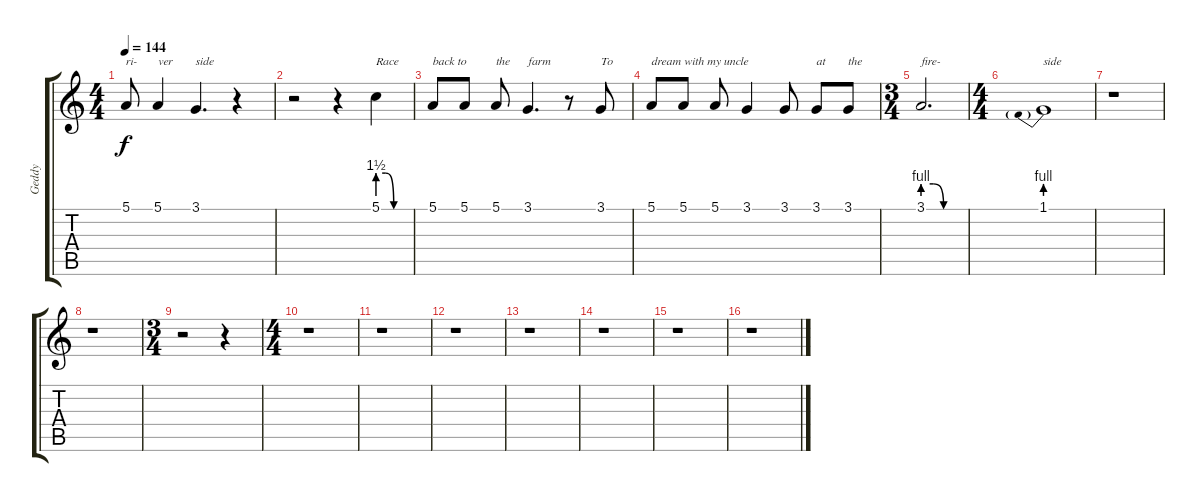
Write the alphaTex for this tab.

\track ("Geddy" "Geddy") {instrument lead6voice}
\staff {score tabs}
\tuning (E4 B3 G3 D3 A2 E2) {hide}
\ts (4 4)
\tempo 144
\clef g2
\ks c
5.1.8{txt "ri-" dy f} 5.1.4{txt "ver"} 3.1.4{d txt "side"} r.4 |
r.2 r.4 5.1{be (custom 0 6 15 6 30 0 60 0)}.4{txt "Race"} |
5.1.8{txt "back to"} 5.1.8 5.1.8{txt "the"} 3.1.4{d txt "farm"} r.8 3.1.8{txt "To"} |
5.1.8{txt "dream with my uncle"} 5.1.8 5.1.8 3.1.4 3.1.8 3.1.8{txt "at"} 3.1.8{txt "the"} |
\ts (3 4)
3.1{be (custom 0 4 15 4 30 0 60 0)}.2{d txt "fire-"} |
\ts (4 4)
1.1{be (prebend 0 4 60 4)}.1{txt "side"} |
r.1 |
r.1 |
\ts (3 4)
r.2 r.4 |
\ts (4 4)
r.1 |
r.1 |
r.1 |
r.1 |
r.1 |
r.1 |
r.1
